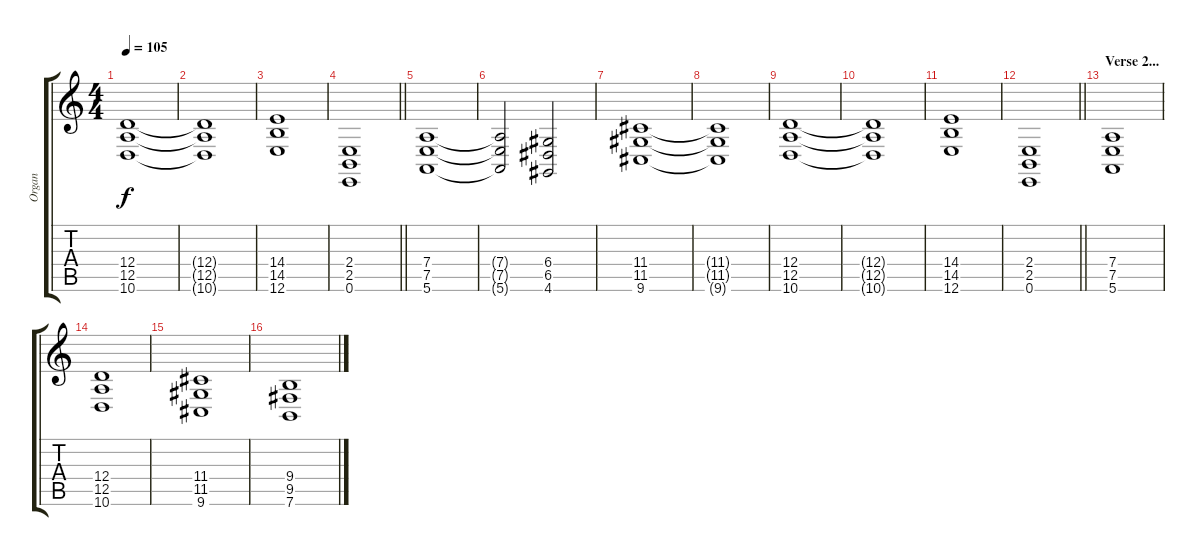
\track ("Organ" "Organ") {instrument drawbarorgan}
\staff {score tabs}
\tuning (E4 B3 G3 D3 A2 E2) {hide}
\ts (4 4)
\tempo 105
\clef g2
\ks c
(12.4 12.5 10.6).1{dy f} |
(12.4{t} 12.5{t} 10.6{t}).1 |
(14.4 14.5 12.6).1 |
\barLineRight lightlight
(2.4 2.5 0.6).1 |
(7.4 7.5 5.6).1 |
(7.4{t} 7.5{t} 5.6{t}).2 (6.4 6.5 4.6).2 |
(11.4 11.5 9.6).1 |
(11.4{t} 11.5{t} 9.6{t}).1 |
(12.4 12.5 10.6).1 |
(12.4{t} 12.5{t} 10.6{t}).1 |
(14.4 14.5 12.6).1 |
\barLineRight lightlight
(2.4 2.5 0.6).1 |
\section ("" "Verse 2...")
(7.4 7.5 5.6).1 |
(12.4 12.5 10.6).1 |
(11.4 11.5 9.6).1 |
(9.4 9.5 7.6).1
